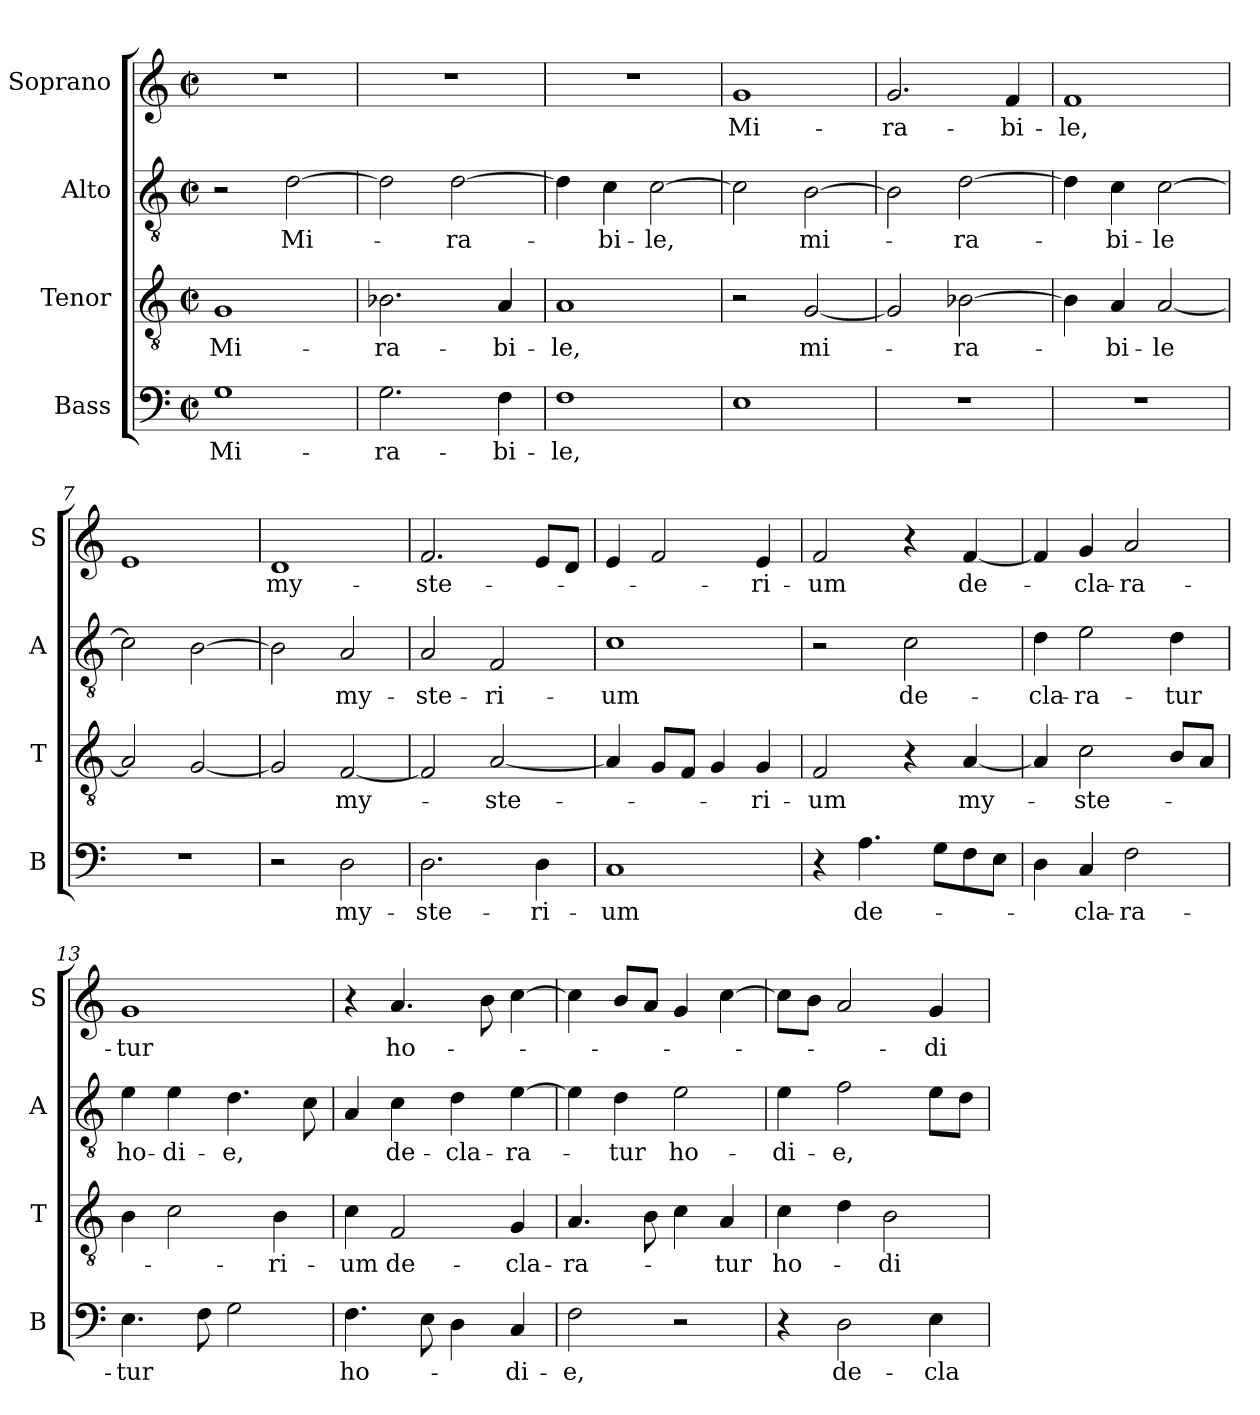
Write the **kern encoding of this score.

**kern	**text	**kern	**text	**kern	**text	**kern	**text
*part4	*part4	*part3	*part3	*part2	*part2	*part1	*part1
*staff4	*staff4	*staff3	*staff3	*staff2	*staff2	*staff1	*staff1
*I"Bass	*	*I"Tenor	*	*I"Alto	*	*I"Soprano	*
*I'B	*	*I'T	*	*I'A	*	*I'S	*
*clefF4	*	*clefGv2	*	*clefGv2	*	*clefG2	*
*k[]	*	*k[]	*	*k[]	*	*k[]	*
*a:	*	*a:	*	*a:	*	*a:	*
*M2/2	*	*M2/2	*	*M2/2	*	*M2/2	*
*met(c|)	*	*met(c|)	*	*met(c|)	*	*met(c|)	*
=1	=1	=1	=1	=1	=1	=1	=1
!	!LO:LY:b	!	!LO:LY:b	!	!	!	!
1G	Mi-	1G	Mi-	2r	.	1r	.
!	!	!	!	!	!LO:LY:b	!	!
.	.	.	.	[2d\	Mi-	.	.
=2	=2	=2	=2	=2	=2	=2	=2
!	!LO:LY:b	!	!LO:LY:b	!	!	!	!
2.G\	-ra-	2.B-X\	-ra-	2d\]	.	1r	.
!	!	!	!	!	!LO:LY:b	!	!
.	.	.	.	[2d\	-ra-	.	.
!	!LO:LY:b	!	!LO:LY:b	!	!	!	!
4F\	-bi-	4A/	-bi-	.	.	.	.
=3	=3	=3	=3	=3	=3	=3	=3
!	!LO:LY:b	!	!LO:LY:b	!	!	!	!
1F	-le,	1A	-le,	4d\]	.	1r	.
!	!	!	!	!	!LO:LY:b	!	!
.	.	.	.	4c\	-bi-	.	.
!	!	!	!	!	!LO:LY:b	!	!
.	.	.	.	[2c\	-le,	.	.
=4	=4	=4	=4	=4	=4	=4	=4
!	!	!	!	!	!	!	!LO:LY:b
1E	.	2r	.	2c\]	.	1g	Mi-
!	!	!	!LO:LY:b	!	!LO:LY:b	!	!
.	.	[2G/	mi-	[2B\	mi-	.	.
=5	=5	=5	=5	=5	=5	=5	=5
!	!	!	!	!	!	!	!LO:LY:b
1r	.	2G/]	.	2B\]	.	2.g/	-ra-
!	!	!	!LO:LY:b	!	!LO:LY:b	!	!
.	.	[2B-X\	-ra-	[2d\	-ra-	.	.
!	!	!	!	!	!	!	!LO:LY:b
.	.	.	.	.	.	4f/	-bi-
=6	=6	=6	=6	=6	=6	=6	=6
!	!	!	!	!	!	!	!LO:LY:b
1r	.	4B-\]	.	4d\]	.	1f	-le,
!	!	!	!LO:LY:b	!	!LO:LY:b	!	!
.	.	4A/	-bi-	4c\	-bi-	.	.
!	!	!	!LO:LY:b	!	!LO:LY:b	!	!
.	.	[2A/	-le	[2c\	-le	.	.
=7	=7	=7	=7	=7	=7	=7	=7
1r	.	2A/]	.	2c\]	.	1e	.
.	.	[2G/	.	[2B\	.	.	.
!!LO:LB:g=z
=8	=8	=8	=8	=8	=8	=8	=8
!	!	!	!	!	!	!	!LO:LY:b
2r	.	2G/]	.	2B\]	.	1d	my-
!	!LO:LY:b	!	!LO:LY:b	!	!LO:LY:b	!	!
2D\	my-	[2F/	my-	2A/	my-	.	.
=9	=9	=9	=9	=9	=9	=9	=9
!	!LO:LY:b	!	!	!	!LO:LY:b	!	!LO:LY:b
2.D\	-ste-	2F/]	.	2A/	-ste-	2.f/	-ste-
!	!	!	!LO:LY:b	!	!LO:LY:b	!	!
.	.	[2A/	-ste-	2F/	-ri-	.	.
!	!LO:LY:b	!	!	!	!	!	!
4D\	-ri-	.	.	.	.	8e/L	.
.	.	.	.	.	.	8d/J	.
=10	=10	=10	=10	=10	=10	=10	=10
!	!LO:LY:b	!	!	!	!LO:LY:b	!	!
1C	-um	4A/]	.	1c	-um	4e/	.
.	.	8G/L	.	.	.	2f/	.
.	.	8F/J	.	.	.	.	.
.	.	4G/	.	.	.	.	.
!	!	!	!LO:LY:b	!	!	!	!LO:LY:b
.	.	4G/	-ri-	.	.	4e/	-ri-
=11	=11	=11	=11	=11	=11	=11	=11
!	!	!	!LO:LY:b	!	!	!	!LO:LY:b
4r	.	2F/	-um	2r	.	2f/	-um
!	!LO:LY:b	!	!	!	!	!	!
4.A\	de-	.	.	.	.	.	.
!	!	!	!	!	!LO:LY:b	!	!
.	.	4r	.	2c\	de-	4r	.
8G\L	.	.	.	.	.	.	.
!	!	!	!LO:LY:b	!	!	!	!LO:LY:b
8F\	.	[4A/	my-	.	.	[4f/	de-
8E\J	.	.	.	.	.	.	.
=12	=12	=12	=12	=12	=12	=12	=12
!	!	!	!	!	!LO:LY:b	!	!
4D\	.	4A/]	.	4d\	-cla-	4f/]	.
!	!LO:LY:b	!	!LO:LY:b	!	!LO:LY:b	!	!LO:LY:b
4C/	-cla-	2c\	-ste-	2e\	-ra-	4g/	-cla-
!	!LO:LY:b	!	!	!	!	!	!LO:LY:b
2F\	-ra-	.	.	.	.	2a/	-ra-
!	!	!	!	!	!LO:LY:b	!	!
.	.	8B/L	.	4d\	-tur	.	.
.	.	8A/J	.	.	.	.	.
=13	=13	=13	=13	=13	=13	=13	=13
!	!LO:LY:b	!	!	!	!LO:LY:b	!	!LO:LY:b
4.E\	-tur	4B\	.	4e\	ho-	1g	-tur
!	!	!	!	!	!LO:LY:b	!	!
.	.	2c\	.	4e\	-di-	.	.
8F\	.	.	.	.	.	.	.
!	!	!	!	!	!LO:LY:b	!	!
2G\	.	.	.	4.d\	-e,	.	.
!	!	!	!LO:LY:b	!	!	!	!
.	.	4B\	-ri-	.	.	.	.
.	.	.	.	8c\	.	.	.
=14	=14	=14	=14	=14	=14	=14	=14
!	!LO:LY:b	!	!LO:LY:b	!	!	!	!
4.F\	ho-	4c\	-um	4A/	.	4r	.
!	!	!	!LO:LY:b	!	!LO:LY:b	!	!LO:LY:b
.	.	2F/	de-	4c\	de-	4.a/	ho-
8E\	.	.	.	.	.	.	.
!	!	!	!	!	!LO:LY:b	!	!
4D\	.	.	.	4d\	-cla-	.	.
.	.	.	.	.	.	8b\	.
!	!LO:LY:b	!	!LO:LY:b	!	!LO:LY:b	!	!
4C/	-di-	4G/	-cla-	[4e\	-ra-	[4cc\	.
!!LO:PB:g=z
=15	=15	=15	=15	=15	=15	=15	=15
!	!LO:LY:b	!	!LO:LY:b	!	!	!	!
2F\	-e,	4.A/	-ra-	4e\]	.	4cc\]	.
!	!	!	!	!	!LO:LY:b	!	!
.	.	.	.	4d\	-tur	8b/L	.
.	.	8B\	.	.	.	8a/J	.
!	!	!	!	!	!LO:LY:b	!	!
2r	.	4c\	.	2e\	ho-	4g/	.
!	!	!	!LO:LY:b	!	!	!	!
.	.	4A/	-tur	.	.	[4cc\	.
=16	=16	=16	=16	=16	=16	=16	=16
!	!	!	!LO:LY:b	!	!LO:LY:b	!	!
4r	.	4c\	ho-	4e\	-di-	8cc\L]	.
.	.	.	.	.	.	8b\J	.
!	!LO:LY:b	!	!	!	!LO:LY:b	!	!
2D\	de-	4d\	.	2f\	-e,	2a/	.
!	!	!	!LO:LY:b	!	!	!	!
.	.	2B\	-di-	.	.	.	.
!	!LO:LY:b	!	!	!	!	!	!LO:LY:b
4E\	-cla-	.	.	8e\L	.	4g/	-di-
.	.	.	.	8d\J	.	.	.
=	=	=	=	=	=	=	=
*-	*-	*-	*-	*-	*-	*-	*-
